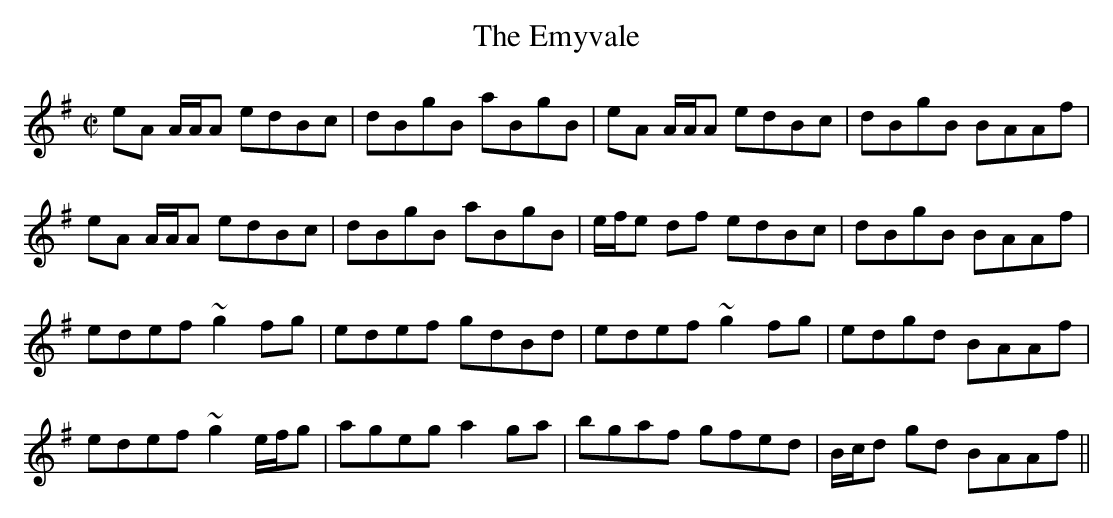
X:1
T:Emyvale, The
M:C|
L:1/8
K:ADor
eA A/2A/2A edBc|dBgB aBgB|eA A/2A/2A edBc|dBgB BAAf|
!eA A/2A/2A edBc|dBgB aBgB|e/2f/2e df edBc|dBgB BAAf|
!edef ~g2fg|edef gdBd|edef ~g2fg|edgd BAAf|
!edef ~g2 e/2f/2g|ageg a2ga|bgaf gfed|B/2c/2d gd BAAf||
